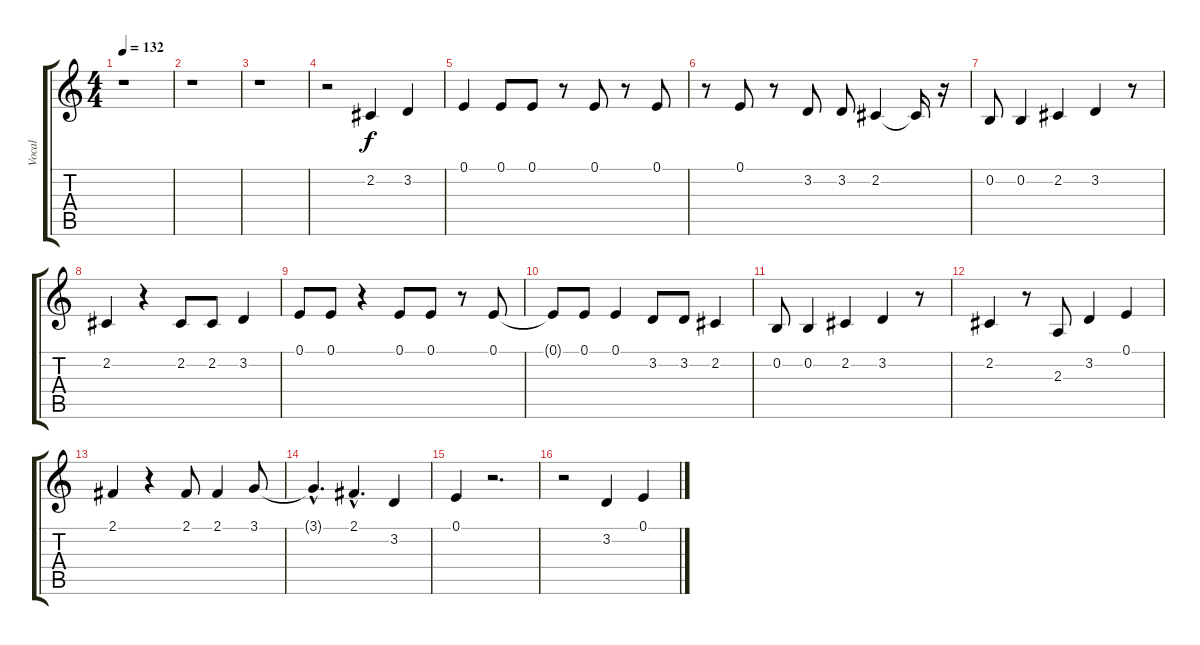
\track ("Vocal" "Vocal") {instrument lead2sawtooth}
\staff {score tabs}
\tuning (E4 B3 G3 D3 A2 E2) {hide}
\ts (4 4)
\tempo 132
\clef g2
\ks c
r.1{dy f} |
r.1 |
r.1 |
r.2 2.2.4 3.2.4 |
0.1.4 0.1.8 0.1.8 r.8 0.1.8 r.8 0.1.8 |
r.8 0.1.8 r.8 3.2.8 3.2.8 2.2.4 2.2{t}.16 r.16 |
0.2.8 0.2.4 2.2.4 3.2.4 r.8 |
2.2.4 r.4 2.2.8 2.2.8 3.2.4 |
0.1.8 0.1.8 r.4 0.1.8 0.1.8 r.8 0.1.8 |
0.1{t}.8 0.1.8 0.1.4 3.2.8 3.2.8 2.2.4 |
0.2.8 0.2.4 2.2.4 3.2.4 r.8 |
2.2.4 r.8 2.3.8 3.2.4 0.1.4 |
2.1.4 r.4 2.1.8 2.1.4 3.1.8 |
3.1{hac t}.4{d} 2.1{hac}.4{d} 3.2.4 |
0.1.4 r.2{d} |
r.2 3.2.4 0.1.4
